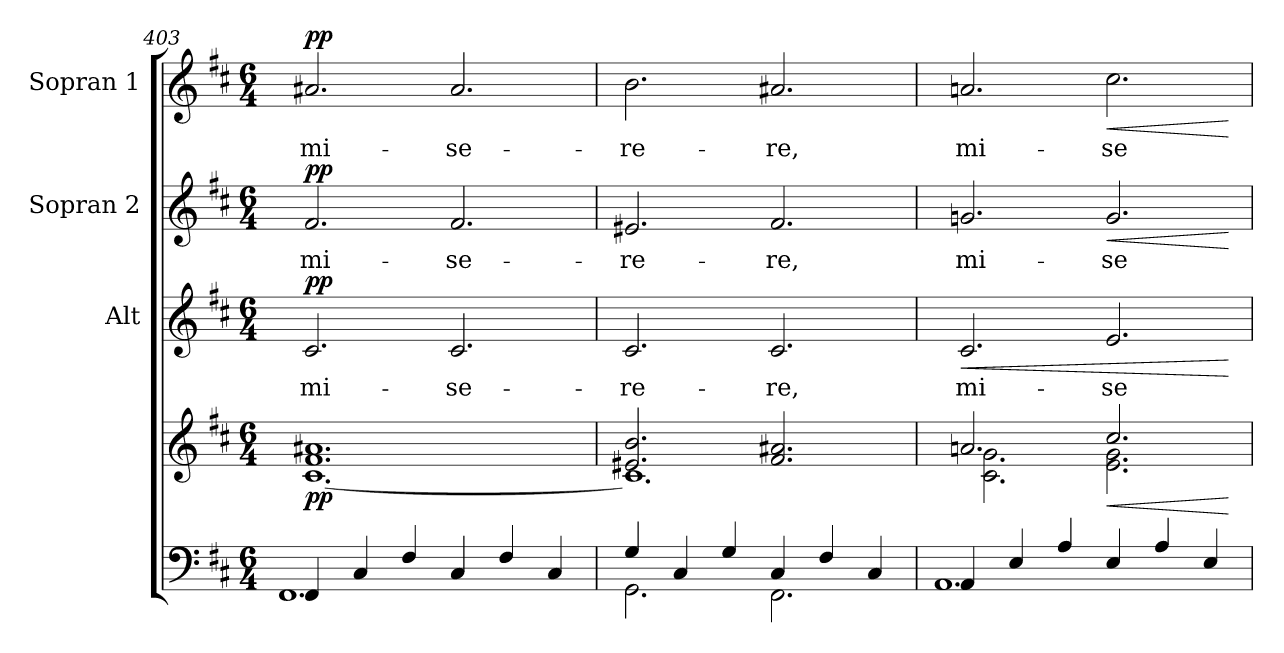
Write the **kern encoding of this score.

**kern	**kern	**dynam	**kern	**text	**dynam	**kern	**text	**dynam	**kern	**text	**dynam
*part4	*part4	*part4	*part3	*part3	*part3	*part2	*part2	*part2	*part1	*part1	*part1
*staff5	*staff4	*staff4/5	*staff3	*staff3	*staff3	*staff2	*staff2	*staff2	*staff1	*staff1	*staff1
*	*	*	*I"Alt	*	*	*I"Sopran 2	*	*	*I"Sopran 1	*	*
*	*	*	*I'A.	*	*	*I'S. 2	*	*	*I'S. 1	*	*
*clefF4	*clefG2	*	*clefG2	*	*	*clefG2	*	*	*clefG2	*	*
*k[f#c#]	*k[f#c#]	*	*k[f#c#]	*	*	*k[f#c#]	*	*	*k[f#c#]	*	*
*D:	*D:	*	*D:	*	*	*D:	*	*	*D:	*	*
*M6/4	*M6/4	*	*M6/4	*	*	*M6/4	*	*	*M6/4	*	*
=403	=403	=403	=403	=403	=403	=403	=403	=403	=403	=403	=403
*^	*^	*	*	*	*	*	*	*	*	*	*
!	!	!	!	!LO:DY:b	!	!LO:LY:b	!LO:DY:a	!	!LO:LY:b	!LO:DY:a	!	!LO:LY:b	!LO:DY:a
4FF#/	1.FF#	1.f# 1.a#X	[<1.c#	pp	2.c#/	mi-	pp	2.f#/	mi-	pp	2.a#X/	mi-	pp
4C#/	.	.	.	.	.	.	.	.	.	.	.	.	.
4F#/	.	.	.	.	.	.	.	.	.	.	.	.	.
!	!	!	!	!	!	!LO:LY:b	!	!	!LO:LY:b	!	!	!LO:LY:b	!
4C#/	.	.	.	.	2.c#/	-se-	.	2.f#/	-se-	.	2.a#/	-se-	.
4F#/	.	.	.	.	.	.	.	.	.	.	.	.	.
4C#/	.	.	.	.	.	.	.	.	.	.	.	.	.
=404	=404	=404	=404	=404	=404	=404	=404	=404	=404	=404	=404	=404	=404
!	!	!	!	!	!	!LO:LY:b	!	!	!LO:LY:b	!	!	!LO:LY:b	!
4G/	2.GG\	2.e#X/ 2.b/	1.c#]	.	2.c#/	-re-	.	2.e#X/	-re-	.	2.b\	-re-	.
4C#/	.	.	.	.	.	.	.	.	.	.	.	.	.
4G/	.	.	.	.	.	.	.	.	.	.	.	.	.
!	!	!	!	!	!	!LO:LY:b	!	!	!LO:LY:b	!	!	!LO:LY:b	!
4C#/	2.FF#\	2.f#/ 2.a#X/	.	.	2.c#/	-re,	.	2.f#/	-re,	.	2.a#X/	-re,	.
4F#/	.	.	.	.	.	.	.	.	.	.	.	.	.
4C#/	.	.	.	.	.	.	.	.	.	.	.	.	.
=405	=405	=405	=405	=405	=405	=405	=405	=405	=405	=405	=405	=405	=405
!	!	!	!	!	!	!LO:LY:b	!LO:HP:b	!	!LO:LY:b	!	!	!LO:LY:b	!
4AA/	1.AA	2.an/	2.c#\ 2.g\	.	2.c#/	mi-	<	2.gn/	mi-	.	2.an/	mi-	.
4E/	.	.	.	.	.	.	.	.	.	.	.	.	.
4A/	.	.	.	.	.	.	.	.	.	.	.	.	.
!	!	!	!	!LO:HP:b	!	!LO:LY:b	!	!	!LO:LY:b	!LO:HP:b	!	!LO:LY:b	!LO:HP:b
4E/	.	2.cc#/	2.e\ 2.g\	<	2.e/	-se-	.	2.g/	-se-	<	2.cc#\	-se-	<
4A/	.	.	.	.	.	.	.	.	.	.	.	.	.
4E/	.	.	.	.	.	.	.	.	.	.	.	.	.
*v	*v	*	*	*	*	*	*	*	*	*	*	*	*
*	*v	*v	*	*	*	*	*	*	*	*	*	*
.	.	[	.	.	[	.	.	[	.	.	[
=	=	=	=	=	=	=	=	=	=	=	=
*-	*-	*-	*-	*-	*-	*-	*-	*-	*-	*-	*-
